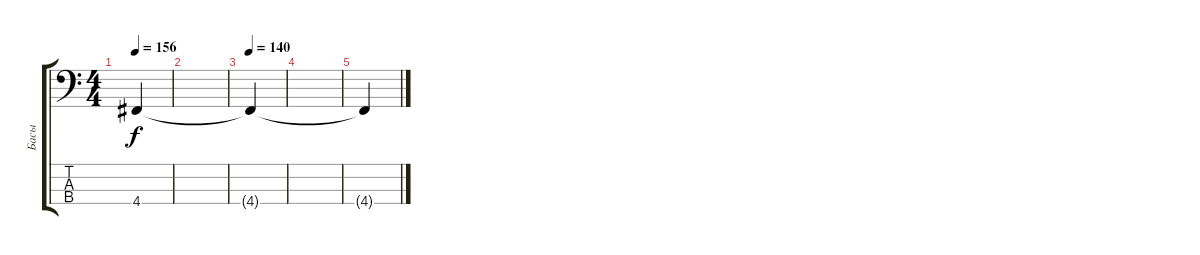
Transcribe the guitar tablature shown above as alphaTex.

\track ("Басы" "Басы") {instrument electricbasspick}
\staff {score tabs}
\tuning (G2 D2 A1 D1) {hide}
\ts (4 4)
\tempo 156
\clef f4
\ks c
4.4{t}.4{dy f} |
|
\tempo 140
4.4{t}.4 |
|
4.4{t}.4
